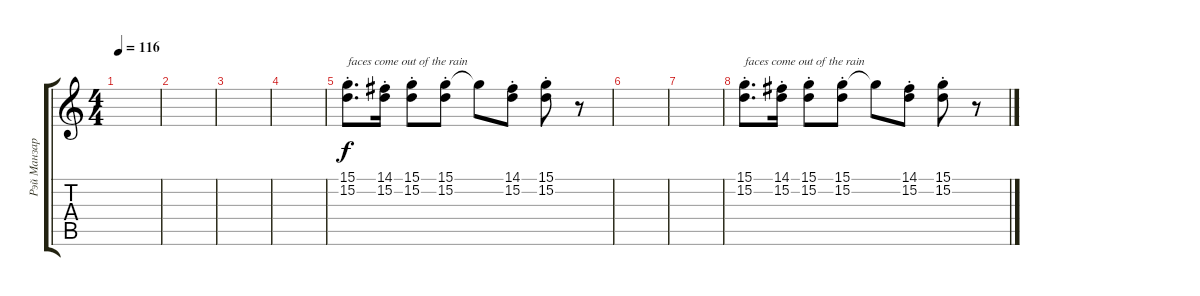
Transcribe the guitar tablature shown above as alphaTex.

\track ("Рэй Манзарек (Organ)" "Рэй Манзар") {instrument rockorgan}
\staff {score tabs}
\tuning (E4 B3 G3 D3 A2 E2) {hide}
\ts (4 4)
\tempo 116
\clef g2
\ks c
|
|
|
|
(15.1 15.2{st}).8{d txt "faces come out of the rain"} (14.1 15.2{st}).16 (15.1 15.2{st}).8 (15.1 15.2{st}).8 15.1{t}.8 (14.1 15.2{st}).8 (15.1 15.2{st}).8 r.8 |
|
|
(15.1 15.2{st}).8{d txt "faces come out of the rain"} (14.1 15.2{st}).16 (15.1 15.2{st}).8 (15.1 15.2{st}).8 15.1{t}.8 (14.1 15.2{st}).8 (15.1 15.2{st}).8 r.8
